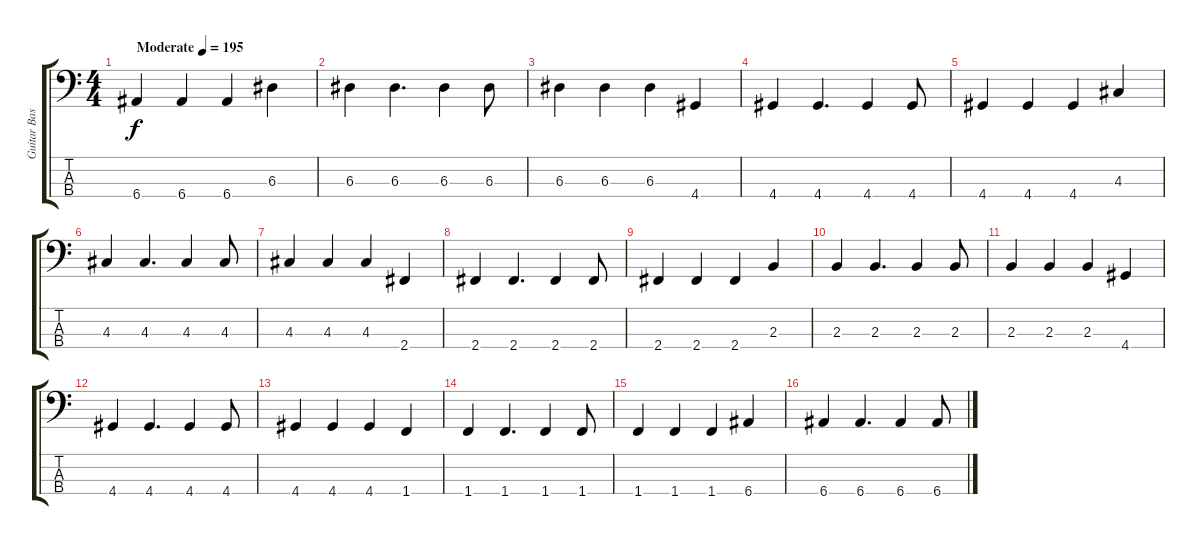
\track ("Guitar Bass" "Guitar Bas") {instrument electricbassfinger}
\staff {score tabs}
\tuning (G2 D2 A1 E1) {hide}
\ts (4 4)
\tempo (195 "Moderate")
\clef f4
\ks c
6.4.4{dy f instrument electricbassfinger} 6.4.4 6.4.4 6.3.4 |
6.3.4 6.3.4{d} 6.3.4 6.3.8 |
6.3.4 6.3.4 6.3.4 4.4.4 |
4.4.4 4.4.4{d} 4.4.4 4.4.8 |
4.4.4 4.4.4 4.4.4 4.3.4 |
4.3.4 4.3.4{d} 4.3.4 4.3.8 |
4.3.4 4.3.4 4.3.4 2.4.4 |
2.4.4 2.4.4{d} 2.4.4 2.4.8 |
2.4.4 2.4.4 2.4.4 2.3.4 |
2.3.4 2.3.4{d} 2.3.4 2.3.8 |
2.3.4 2.3.4 2.3.4 4.4.4 |
4.4.4 4.4.4{d} 4.4.4 4.4.8 |
4.4.4 4.4.4 4.4.4 1.4.4 |
1.4.4 1.4.4{d} 1.4.4 1.4.8 |
1.4.4 1.4.4 1.4.4 6.4.4 |
6.4.4 6.4.4{d} 6.4.4 6.4.8
